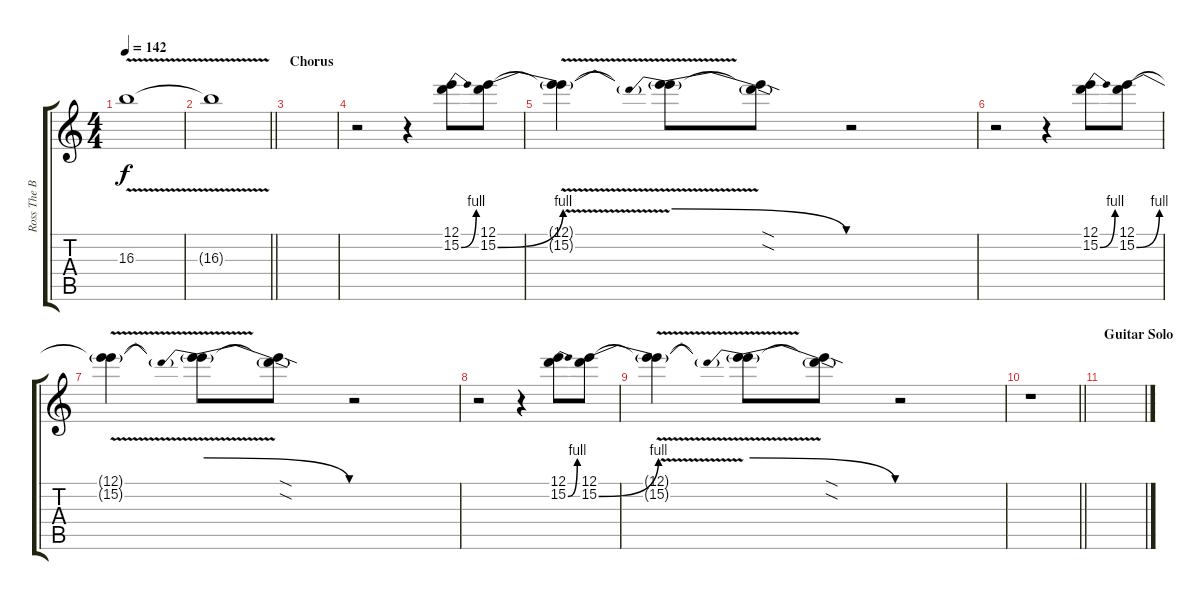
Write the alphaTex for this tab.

\track ("Ross The Boss-Lead" "Ross The B") {instrument distortionguitar}
\staff {score tabs}
\tuning (E4 B3 G3 D3 A2 E2) {hide}
\ts (4 4)
\tempo 142
\clef g2
\ks c
16.3{v}.1{dy f volume 9} |
\barLineRight lightlight
16.3{v t}.1 |
\section ("" "Chorus")
|
r.2 r.4 (12.1 15.2{be (bend 0 0 60 4)}).8 (12.1 15.2{be (bend 0 0 60 4)}).8 |
(12.1{v t} 15.2{v t}).4 (12.1{t} 15.2{be (prebendrelease 0 4 60 0) t}).8 (12.1{sod t} 15.2{sod t}).8 r.2 |
r.2 r.4 (12.1 15.2{be (bend 0 0 60 4)}).8 (12.1 15.2{be (bend 0 0 60 4)}).8 |
(12.1{v t} 15.2{v t}).4 (12.1{t} 15.2{be (prebendrelease 0 4 60 0) t}).8 (12.1{sod t} 15.2{sod t}).8 r.2 |
r.2 r.4 (12.1 15.2{be (bend 0 0 60 4)}).8 (12.1 15.2{be (bend 0 0 60 4)}).8 |
(12.1{v t} 15.2{v t}).4 (12.1{t} 15.2{be (prebendrelease 0 4 60 0) t}).8 (12.1{sod t} 15.2{sod t}).8 r.2 |
\barLineRight lightlight
r.1 |
\section ("" "Guitar Solo")
